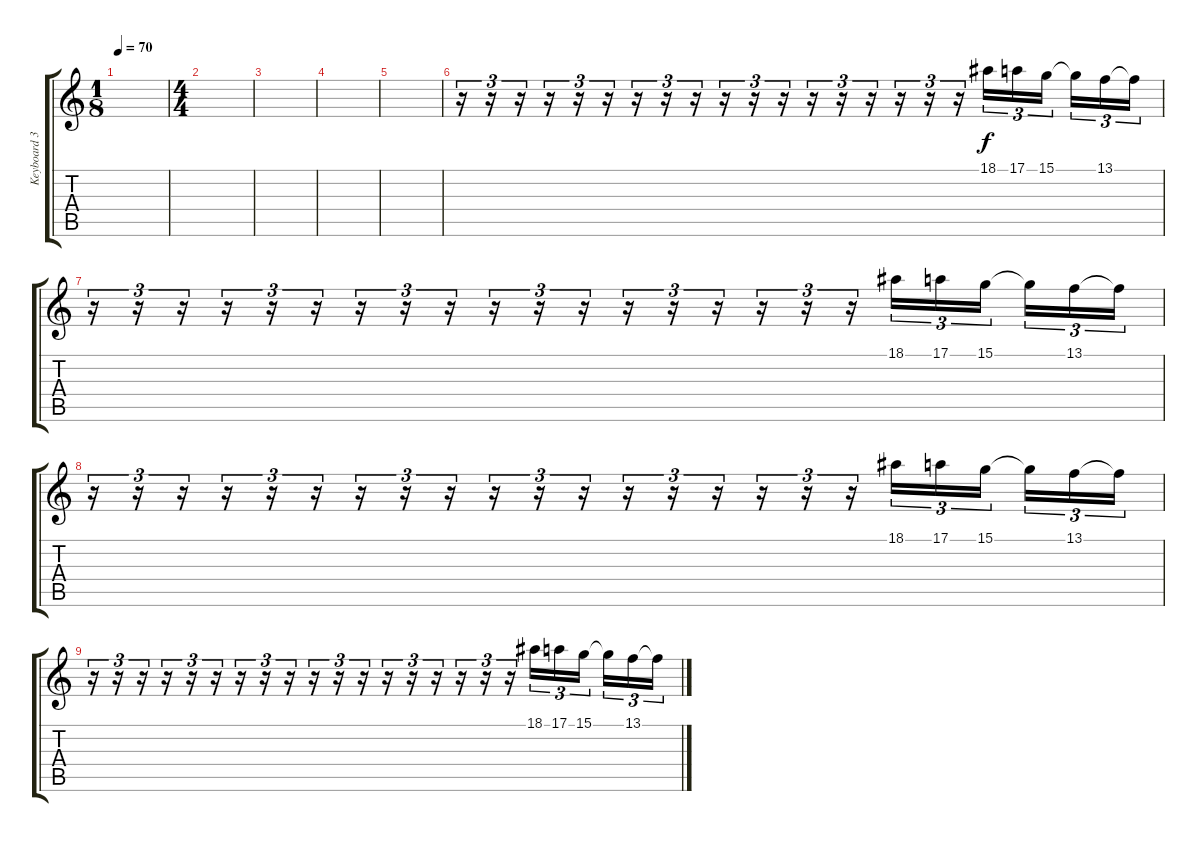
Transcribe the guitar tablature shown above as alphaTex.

\track ("Keyboard 3" "Keyboard 3") {instrument musicbox}
\staff {score tabs}
\tuning (E4 B3 G3 D3 A2 E2) {hide}
\ts (1 8)
\tempo 70
\clef g2
\ks c
|
\ts (4 4)
|
|
|
|
r.16{tu (3 2)} r.16{tu (3 2)} r.16{tu (3 2)} r.16{tu (3 2)} r.16{tu (3 2)} r.16{tu (3 2)} r.16{tu (3 2)} r.16{tu (3 2)} r.16{tu (3 2)} r.16{tu (3 2)} r.16{tu (3 2)} r.16{tu (3 2)} r.16{tu (3 2)} r.16{tu (3 2)} r.16{tu (3 2)} r.16{tu (3 2)} r.16{tu (3 2)} r.16{tu (3 2)} 18.1.16{tu (3 2)} 17.1.16{tu (3 2)} 15.1.16{tu (3 2)} 15.1{t}.16{tu (3 2)} 13.1.16{tu (3 2)} 13.1{t}.16{tu (3 2)} |
r.16{tu (3 2)} r.16{tu (3 2)} r.16{tu (3 2)} r.16{tu (3 2)} r.16{tu (3 2)} r.16{tu (3 2)} r.16{tu (3 2)} r.16{tu (3 2)} r.16{tu (3 2)} r.16{tu (3 2)} r.16{tu (3 2)} r.16{tu (3 2)} r.16{tu (3 2)} r.16{tu (3 2)} r.16{tu (3 2)} r.16{tu (3 2)} r.16{tu (3 2)} r.16{tu (3 2)} 18.1.16{tu (3 2)} 17.1.16{tu (3 2)} 15.1.16{tu (3 2)} 15.1{t}.16{tu (3 2)} 13.1.16{tu (3 2)} 13.1{t}.16{tu (3 2)} |
r.16{tu (3 2)} r.16{tu (3 2)} r.16{tu (3 2)} r.16{tu (3 2)} r.16{tu (3 2)} r.16{tu (3 2)} r.16{tu (3 2)} r.16{tu (3 2)} r.16{tu (3 2)} r.16{tu (3 2)} r.16{tu (3 2)} r.16{tu (3 2)} r.16{tu (3 2)} r.16{tu (3 2)} r.16{tu (3 2)} r.16{tu (3 2)} r.16{tu (3 2)} r.16{tu (3 2)} 18.1.16{tu (3 2)} 17.1.16{tu (3 2)} 15.1.16{tu (3 2)} 15.1{t}.16{tu (3 2)} 13.1.16{tu (3 2)} 13.1{t}.16{tu (3 2)} |
r.16{tu (3 2)} r.16{tu (3 2)} r.16{tu (3 2)} r.16{tu (3 2)} r.16{tu (3 2)} r.16{tu (3 2)} r.16{tu (3 2)} r.16{tu (3 2)} r.16{tu (3 2)} r.16{tu (3 2)} r.16{tu (3 2)} r.16{tu (3 2)} r.16{tu (3 2)} r.16{tu (3 2)} r.16{tu (3 2)} r.16{tu (3 2)} r.16{tu (3 2)} r.16{tu (3 2)} 18.1.16{tu (3 2)} 17.1.16{tu (3 2)} 15.1.16{tu (3 2)} 15.1{t}.16{tu (3 2)} 13.1.16{tu (3 2)} 13.1{t}.16{tu (3 2)}
